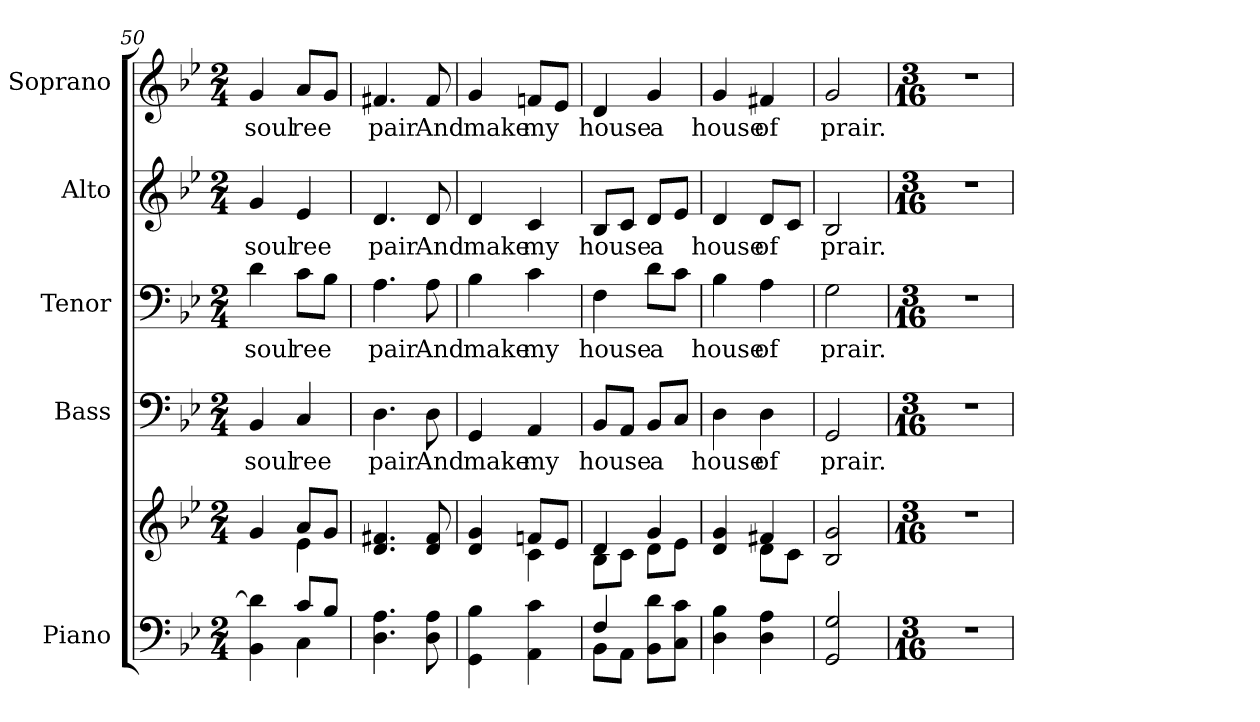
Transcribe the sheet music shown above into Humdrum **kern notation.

**kern	**kern	**kern	**text	**kern	**text	**kern	**text	**kern	**text
*part5	*part5	*part4	*part4	*part3	*part3	*part2	*part2	*part1	*part1
*staff6	*staff5	*staff4	*staff4	*staff3	*staff3	*staff2	*staff2	*staff1	*staff1
*I"Piano	*	*I"Bass	*	*I"Tenor	*	*I"Alto	*	*I"Soprano	*
*I'Pno.	*	*I'B.	*	*I'T.	*	*I'A.	*	*I'S.	*
*clefF4	*clefG2	*clefF4	*	*clefF4	*	*clefG2	*	*clefG2	*
*k[b-e-]	*k[b-e-]	*k[b-e-]	*	*k[b-e-]	*	*k[b-e-]	*	*k[b-e-]	*
*B-:	*B-:	*B-:	*	*B-:	*	*B-:	*	*B-:	*
*M2/4	*M2/4	*M2/4	*	*M2/4	*	*M2/4	*	*M2/4	*
=50	=50	=50	=50	=50	=50	=50	=50	=50	=50
*^	*^	*	*	*	*	*	*	*	*
!	!	!	!	!	!LO:LY:b:color=#000000	!	!	!	!	!	!
!	!	!	!	!	!	!	!LO:LY:b:color=#000000	!	!	!	!
!	!	!	!	!	!	!	!	!	!LO:LY:b:color=#000000	!	!
!	!	!	!	!	!	!	!	!	!	!	!LO:LY:b:color=#000000
4BB-i\ 4di]	4ryy	4gi/	4ryy	4BB-i/	soul	4di\	soul	4gi/	soul	4gi/	soul
!	!	!	!	!	!LO:LY:b:color=#000000	!	!	!	!	!	!
!	!	!	!	!	!	!	!LO:LY:b:color=#000000	!	!	!	!
!	!	!	!	!	!	!	!	!	!LO:LY:b:color=#000000	!	!
!	!	!	!	!	!	!	!	!	!	!	!LO:LY:b:color=#000000
8ci/L	4Ci\	8ai/L	4e-i\	4Ci/	ree	8ci\L	ree	4e-i/	ree	8ai/L	ree
8B-i/J	.	8gi/J	.	.	.	8B-i\J	.	.	.	8gi/J	.
*v	*v	*	*	*	*	*	*	*	*	*	*
*	*v	*v	*	*	*	*	*	*	*	*
=51	=51	=51	=51	=51	=51	=51	=51	=51	=51
!	!	!	!LO:LY:b:color=#000000	!	!	!	!	!	!
!	!	!	!	!	!LO:LY:b:color=#000000	!	!	!	!
!	!	!	!	!	!	!	!LO:LY:b:color=#000000	!	!
!	!	!	!	!	!	!	!	!	!LO:LY:b:color=#000000
4.Di\ 4.Ai	4.di/ 4.f#Xi	4.Di\	pair	4.Ai\	pair	4.di/	pair	4.f#Xi/	pair
!	!	!	!LO:LY:b:color=#000000	!	!	!	!	!	!
!	!	!	!	!	!LO:LY:b:color=#000000	!	!	!	!
!	!	!	!	!	!	!	!LO:LY:b:color=#000000	!	!
!	!	!	!	!	!	!	!	!	!LO:LY:b:color=#000000
8Di\ 8Ai	8di/ 8f#i	8Di\	And	8Ai\	And	8di/	And	8f#i/	And
!!LO:PB:g=z
=52	=52	=52	=52	=52	=52	=52	=52	=52	=52
*	*^	*	*	*	*	*	*	*	*
!	!	!	!	!LO:LY:b:color=#000000	!	!	!	!	!	!
!	!	!	!	!	!	!LO:LY:b:color=#000000	!	!	!	!
!	!	!	!	!	!	!	!	!LO:LY:b:color=#000000	!	!
!	!	!	!	!	!	!	!	!	!	!LO:LY:b:color=#000000
4GGi\ 4B-i	4di/ 4gi	4ryy	4GGi/	make	4B-i\	make	4di/	make	4gi/	make
!	!	!	!	!LO:LY:b:color=#000000	!	!	!	!	!	!
!	!	!	!	!	!	!LO:LY:b:color=#000000	!	!	!	!
!	!	!	!	!	!	!	!	!LO:LY:b:color=#000000	!	!
!	!	!	!	!	!	!	!	!	!	!LO:LY:b:color=#000000
4AAi\ 4ci	8fni/L	4ci\	4AAi/	my	4ci\	my	4ci/	my	8fni/L	my
.	8e-i/J	.	.	.	.	.	.	.	8e-i/J	.
=53	=53	=53	=53	=53	=53	=53	=53	=53	=53	=53
*^	*	*	*	*	*	*	*	*	*	*
!	!	!	!	!	!LO:LY:b:color=#000000	!	!	!	!	!	!
!	!	!	!	!	!	!	!LO:LY:b:color=#000000	!	!	!	!
!	!	!	!	!	!	!	!	!	!LO:LY:b:color=#000000	!	!
!	!	!	!	!	!	!	!	!	!	!	!LO:LY:b:color=#000000
4Fi/	8BB-i\L	4di/	8B-i\L	8BB-i/L	house	4Fi\	house	8B-i/L	house	4di/	house
.	8AAi\J	.	8ci\J	8AAi/J	.	.	.	8ci/J	.	.	.
!	!	!	!	!	!LO:LY:b:color=#000000	!	!	!	!	!	!
!	!	!	!	!	!	!	!LO:LY:b:color=#000000	!	!	!	!
!	!	!	!	!	!	!	!	!	!LO:LY:b:color=#000000	!	!
!	!	!	!	!	!	!	!	!	!	!	!LO:LY:b:color=#000000
8BB-i\ 8diL	4ryy	4gi/	8di\L	8BB-i/L	a	8di\L	a	8di/L	a	4gi/	a
8Ci\ 8ciJ	.	.	8e-i\J	8Ci/J	.	8ci\J	.	8e-i/J	.	.	.
*v	*v	*	*	*	*	*	*	*	*	*	*
=54	=54	=54	=54	=54	=54	=54	=54	=54	=54	=54
!	!	!	!	!LO:LY:b:color=#000000	!	!	!	!	!	!
!	!	!	!	!	!	!LO:LY:b:color=#000000	!	!	!	!
!	!	!	!	!	!	!	!	!LO:LY:b:color=#000000	!	!
!	!	!	!	!	!	!	!	!	!	!LO:LY:b:color=#000000
4Di\ 4B-i	4di/ 4gi	4ryy	4Di\	house	4B-i\	house	4di/	house	4gi/	house
!	!	!	!	!LO:LY:b:color=#000000	!	!	!	!	!	!
!	!	!	!	!	!	!LO:LY:b:color=#000000	!	!	!	!
!	!	!	!	!	!	!	!	!LO:LY:b:color=#000000	!	!
!	!	!	!	!	!	!	!	!	!	!LO:LY:b:color=#000000
4Di\ 4Ai	4f#Xi/	8di\L	4Di\	of	4Ai\	of	8di/L	of	4f#Xi/	of
.	.	8ci\J	.	.	.	.	8ci/J	.	.	.
*	*v	*v	*	*	*	*	*	*	*	*
=55	=55	=55	=55	=55	=55	=55	=55	=55	=55
*	*^	*	*	*	*	*	*	*	*
!	!	!	!	!LO:LY:b:color=#000000	!	!	!	!	!	!
*	*v	*v	*	*	*	*	*	*	*	*
*	*^	*	*	*	*	*	*	*	*
!	!	!	!	!	!	!LO:LY:b:color=#000000	!	!	!	!
*	*v	*v	*	*	*	*	*	*	*	*
*	*^	*	*	*	*	*	*	*	*
!	!	!	!	!	!	!	!	!LO:LY:b:color=#000000	!	!
*	*v	*v	*	*	*	*	*	*	*	*
*	*^	*	*	*	*	*	*	*	*
!	!	!	!	!	!	!	!	!	!	!LO:LY:b:color=#000000
*	*v	*v	*	*	*	*	*	*	*	*
2GGi/ 2Gi	2B-i/ 2gi	2GGi/	prair.	2Gi\	prair.	2B-i/	prair.	2gi/	prair.
!!LO:PB:g=z
=56	=56	=56	=56	=56	=56	=56	=56	=56	=56
*M3/16	*M3/16	*M3/16	*	*M3/16	*	*M3/16	*	*M3/16	*
!LO:N:vis=1	!LO:N:vis=1	!LO:N:vis=1	!	!LO:N:vis=1	!	!LO:N:vis=1	!	!LO:N:vis=1	!
8.r	8.r	8.r	.	8.r	.	8.r	.	8.r	.
=	=	=	=	=	=	=	=	=	=
*-	*-	*-	*-	*-	*-	*-	*-	*-	*-
